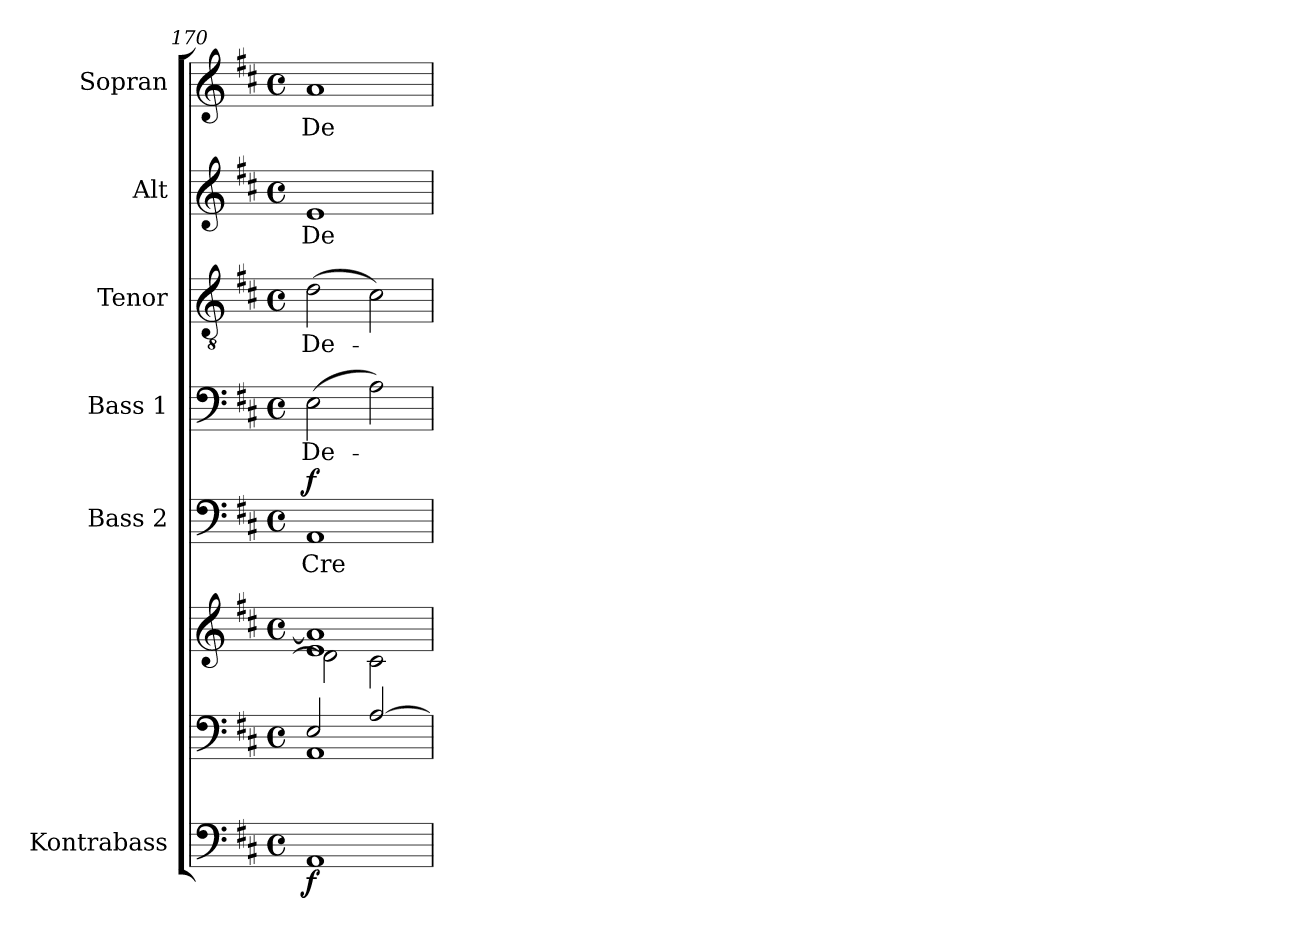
**kern	**dynam	**kern	**kern	**kern	**text	**dynam	**kern	**text	**kern	**text	**kern	**text	**kern	**text
*part7	*part7	*part6	*part6	*part5	*part5	*part5	*part4	*part4	*part3	*part3	*part2	*part2	*part1	*part1
*staff8	*staff8	*staff7	*staff6	*staff5	*staff5	*staff5	*staff4	*staff4	*staff3	*staff3	*staff2	*staff2	*staff1	*staff1
*I"Kontrabass	*	*	*	*I"Bass 2	*	*	*I"Bass 1	*	*I"Tenor	*	*I"Alt	*	*I"Sopran	*
*I'Kb.	*	*	*	*I'B. 2	*	*	*I'B. 1	*	*I'T.	*	*I'A.	*	*I'S.	*
*clefF4	*	*clefF4	*clefG2	*clefF4	*	*	*clefF4	*	*clefGv2	*	*clefG2	*	*clefG2	*
*ITrd7c12	*	*	*	*	*	*	*	*	*	*	*	*	*	*
*k[f#c#]	*	*k[f#c#]	*k[f#c#]	*k[f#c#]	*	*	*k[f#c#]	*	*k[f#c#]	*	*k[f#c#]	*	*k[f#c#]	*
*D:	*	*D:	*D:	*D:	*	*	*D:	*	*D:	*	*D:	*	*D:	*
*M4/4	*	*M4/4	*M4/4	*M4/4	*	*	*M4/4	*	*M4/4	*	*M4/4	*	*M4/4	*
*met(c)	*	*met(c)	*met(c)	*met(c)	*	*	*met(c)	*	*met(c)	*	*met(c)	*	*met(c)	*
=170	=170	=170	=170	=170	=170	=170	=170	=170	=170	=170	=170	=170	=170	=170
*	*	*^	*^	*	*	*	*	*	*	*	*	*	*	*
!	!LO:DY:b	!	!	!	!	!	!LO:LY:b	!LO:DY:a	!	!LO:LY:b	!	!LO:LY:b	!	!LO:LY:b	!	!LO:LY:b
1AAA	f	2E/	1AA	1e 1a]	2d\]	1AA	Cre-	f	(>2E\	De-	(>2d\	De-	1e	De-	1a	De-
.	.	[>2A/	.	.	2c#\	.	.	.	2A\)	.	2c#\)	.	.	.	.	.
*	*	*v	*v	*	*	*	*	*	*	*	*	*	*	*	*	*
*	*	*	*v	*v	*	*	*	*	*	*	*	*	*	*	*
=	=	=	=	=	=	=	=	=	=	=	=	=	=	=
*-	*-	*-	*-	*-	*-	*-	*-	*-	*-	*-	*-	*-	*-	*-
